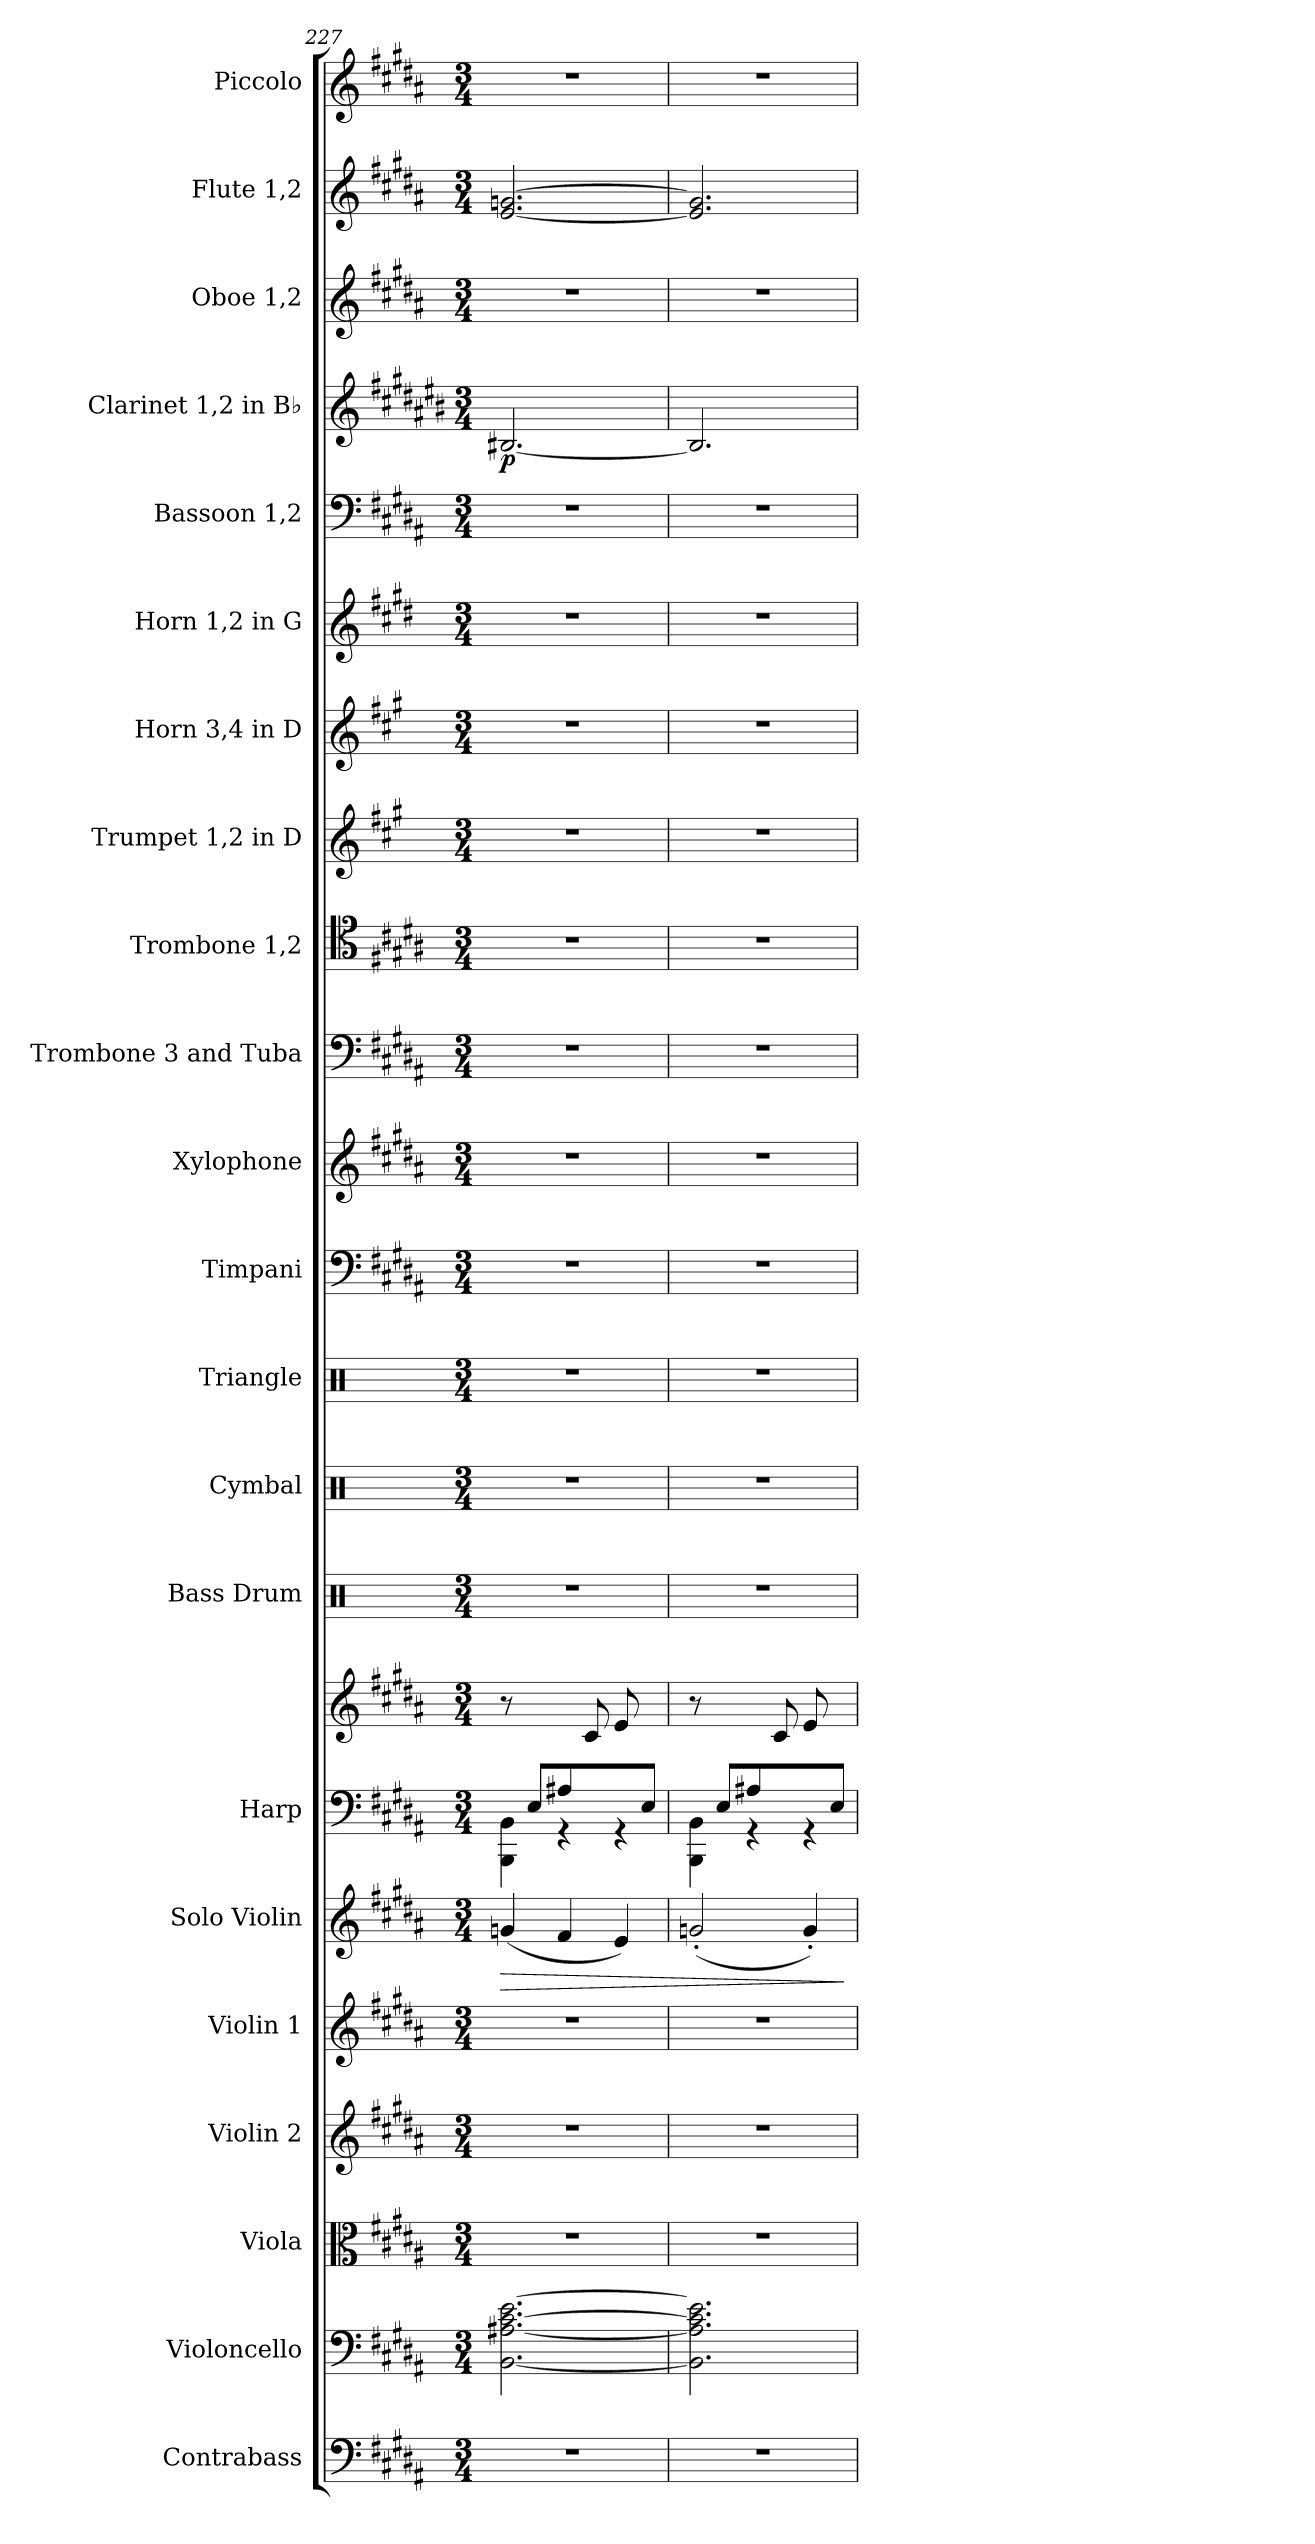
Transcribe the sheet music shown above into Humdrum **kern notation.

**kern	**kern	**kern	**kern	**kern	**kern	**dynam	**kern	**kern	**kern	**kern	**kern	**kern	**kern	**kern	**kern	**kern	**kern	**kern	**kern	**kern	**dynam	**kern	**kern	**kern
*part22	*part21	*part20	*part19	*part18	*part17	*part17	*part16	*part16	*part15	*part14	*part13	*part12	*part11	*part10	*part9	*part8	*part7	*part6	*part5	*part4	*part4	*part3	*part2	*part1
*staff23	*staff22	*staff21	*staff20	*staff19	*staff18	*staff18	*staff17	*staff16	*staff15	*staff14	*staff13	*staff12	*staff11	*staff10	*staff9	*staff8	*staff7	*staff6	*staff5	*staff4	*staff4	*staff3	*staff2	*staff1
*I"Contrabass	*I"Violoncello	*I"Viola	*I"Violin 2	*I"Violin 1	*I"Solo Violin	*	*I"Harp	*	*I"Bass Drum	*I"Cymbal	*I"Triangle	*I"Timpani	*I"Xylophone	*I"Trombone 3 and Tuba	*I"Trombone 1,2	*I"Trumpet 1,2 in D	*I"Horn 3,4 in D	*I"Horn 1,2 in G	*I"Bassoon 1,2	*I"Clarinet 1,2 in B♭	*	*I"Oboe 1,2	*I"Flute 1,2	*I"Piccolo
*I'Cb.	*I'Vc.	*I'Vla.	*I'Vln. 2	*I'Vln. 1	*I'Solo Vln.	*	*I'Hrp.	*	*I'B.D	*I'Cym.	*I'Trgl.	*I'Timp.	*I'Xyl.	*I'Tbn. 3 and Tba.	*I'Tbn. 1,2	*I'Tpt. 1,2 in D	*I'Hn. 3,4 in D	*I'Hn. 1,2 in G	*I'Bsn. 1,2	*I'Cl. 1,2 in B♭	*	*I'Ob. 1,2	*I'Fl. 1,2	*I'Picc.
*clefF4	*clefF4	*clefC3	*clefG2	*clefG2	*clefG2	*	*clefF4	*clefG2	*clefX	*clefX	*clefX	*clefF4	*clefG2	*clefF4	*clefC4	*clefG2	*clefG2	*clefG2	*clefF4	*clefG2	*	*clefG2	*clefG2	*clefG2
*ITrd7c12	*	*	*	*	*	*	*	*	*	*	*	*	*ITrd-7c-12	*	*	*ITrd-1c-2	*ITrd6c10	*ITrd3c5	*	*ITrd1c2	*	*	*	*ITrd-7c-12
*k[f#c#g#d#a#]	*k[f#c#g#d#a#]	*k[f#c#g#d#a#]	*k[f#c#g#d#a#]	*k[f#c#g#d#a#]	*k[f#c#g#d#a#]	*	*k[f#c#g#d#a#]	*k[f#c#g#d#a#]	*k[]	*k[]	*k[]	*k[f#c#g#d#a#]	*k[f#c#g#d#a#]	*k[f#c#g#d#a#]	*k[f#c#g#d#a#]	*k[f#c#g#d#a#]	*k[f#c#g#d#a#]	*k[f#c#g#d#a#]	*k[f#c#g#d#a#]	*k[f#c#g#d#a#]	*	*k[f#c#g#d#a#]	*k[f#c#g#d#a#]	*k[f#c#g#d#a#]
*M3/4	*M3/4	*M3/4	*M3/4	*M3/4	*M3/4	*	*M3/4	*M3/4	*M3/4	*M3/4	*M3/4	*M3/4	*M3/4	*M3/4	*M3/4	*M3/4	*M3/4	*M3/4	*M3/4	*M3/4	*	*M3/4	*M3/4	*M3/4
=227	=227	=227	=227	=227	=227	=227	=227	=227	=227	=227	=227	=227	=227	=227	=227	=227	=227	=227	=227	=227	=227	=227	=227	=227
!	!	!	!	!	!	!LO:HP:b	!	!	!	!	!	!	!	!	!	!	!	!	!	!	!LO:DY:b	!	!	!
*	*	*	*	*	*	*	*^	*	*	*	*	*	*	*	*	*	*	*	*	*	*	*	*	*
2.r	[2.BB\ [2.A#X\ [2.c#\ [2.e\	2.r	2.r	2.r	(<4gn/	>	8ryy	4BBB\ 4BB\	8r	2.r	2.r	2.r	2.r	2.r	2.r	2.r	2.r	2.r	2.r	2.r	[2.A#X/	p	2.r	[2.e/ [2.gn/	2.r
.	.	.	.	.	.	.	8E/L	.	4ryy	.	.	.	.	.	.	.	.	.	.	.	.	.	.	.	.
.	.	.	.	.	4f#/	.	8A#X/	4rGG	.	.	.	.	.	.	.	.	.	.	.	.	.	.	.	.	.
.	.	.	.	.	.	.	4ryy	.	8c#/	.	.	.	.	.	.	.	.	.	.	.	.	.	.	.	.
.	.	.	.	.	4e/)	.	.	4rGG	8e/	.	.	.	.	.	.	.	.	.	.	.	.	.	.	.	.
.	.	.	.	.	.	.	8E/J	.	8ryy	.	.	.	.	.	.	.	.	.	.	.	.	.	.	.	.
=228	=228	=228	=228	=228	=228	=228	=228	=228	=228	=228	=228	=228	=228	=228	=228	=228	=228	=228	=228	=228	=228	=228	=228	=228	=228
2.r	2.BB\] 2.A#\] 2.c#\] 2.e\]	2.r	2.r	2.r	(<2gn'/	.	8ryy	4BBB\ 4BB\	8r	2.r	2.r	2.r	2.r	2.r	2.r	2.r	2.r	2.r	2.r	2.r	2.A#/]	.	2.r	2.e/] 2.g/]	2.r
.	.	.	.	.	.	.	8E/L	.	4ryy	.	.	.	.	.	.	.	.	.	.	.	.	.	.	.	.
.	.	.	.	.	.	.	8A#X/	4rGG	.	.	.	.	.	.	.	.	.	.	.	.	.	.	.	.	.
.	.	.	.	.	.	.	4ryy	.	8c#/	.	.	.	.	.	.	.	.	.	.	.	.	.	.	.	.
.	.	.	.	.	4g'/)	.	.	4rGG	8e/	.	.	.	.	.	.	.	.	.	.	.	.	.	.	.	.
.	.	.	.	.	.	.	8E/J	.	8ryy	.	.	.	.	.	.	.	.	.	.	.	.	.	.	.	.
*	*	*	*	*	*	*	*v	*v	*	*	*	*	*	*	*	*	*	*	*	*	*	*	*	*	*
.	.	.	.	.	.	]	.	.	.	.	.	.	.	.	.	.	.	.	.	.	.	.	.	.
=	=	=	=	=	=	=	=	=	=	=	=	=	=	=	=	=	=	=	=	=	=	=	=	=
*-	*-	*-	*-	*-	*-	*-	*-	*-	*-	*-	*-	*-	*-	*-	*-	*-	*-	*-	*-	*-	*-	*-	*-	*-
